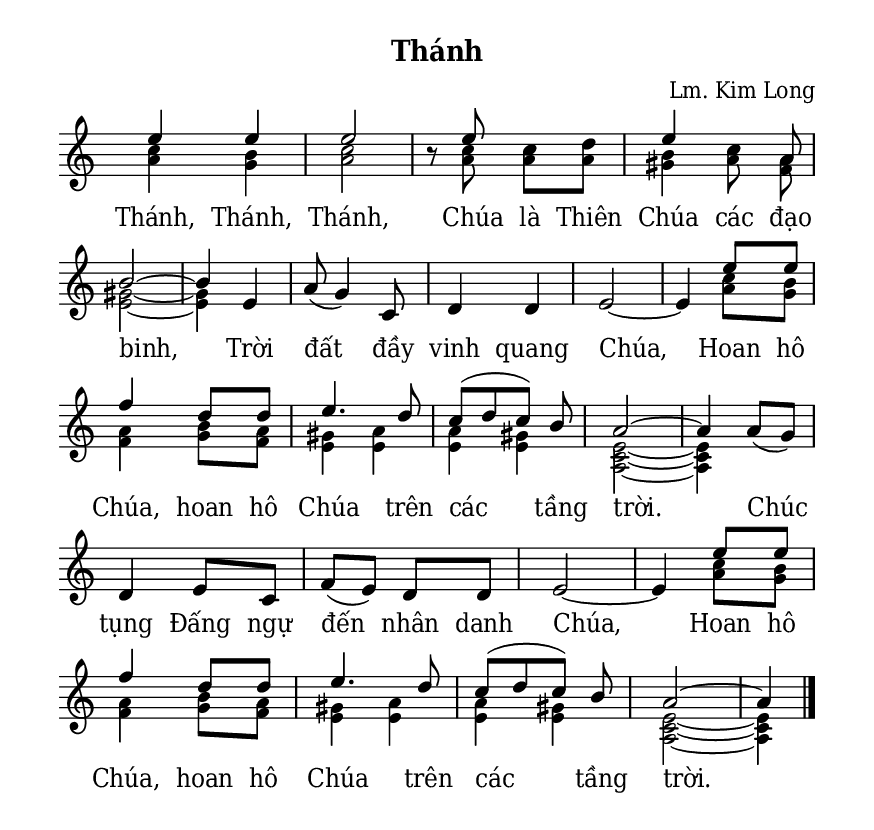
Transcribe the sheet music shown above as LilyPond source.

% Cài đặt chung\
\version "2.22.1"
\include "english.ly"

\header {
  subtitle = \markup { \huge \bold "Thánh" }
  composer = "Lm. Kim Long"
  %arranger = " "
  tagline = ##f
}

% Nhạc phiên khúc
nhacPhienKhucSop = \relative c'' {
  e4 e |
  e2 |
  r8 e c d |
  e4 c8 a |
  b2 ~ |
  b4 e, |
  a8 (g4) c,8 |
  d4 d |
  e2 ~ |
  e4 e'8 e |
  f4 d8 d |
  e4. d8 |
  c ([d c]) b |
  a2 ~ |
  a4 a8 (g) |
  d4 e8 c |
  f (e) d d |
  e2 ~ |
  e4 e'8 e |
  f4 d8 d |
  e4. d8 |
  c ([d c]) b |
  a2 ~ |
  a4 \bar "|."
}

nhacPhienKhucAlto = \relative c'' {
  <c a>4 <b g> |
  <c a>2 |
  r8 <c a> a a |
  <b gs>4 a8 <a f> |
  <gs e>2 ~ |
  <gs e>4 e |
  a8 (g4) c,8 |
  d4 d |
  e2 ~ |
  e4 <c' a>8 <b g> |
  <a f>4 <b g>8 <a f> |
  <gs e>4 <a e> |
  <a e> <gs e> |
  <e c a>2 ~ |
  <e c a>4 a8 (g) |
  d4 e8 c |
  f (e) d d |
  e2 ~ |
  e4 <c' a>8 <b g> |
  <a f>4 <b g>8 <a f> |
  <gs e>4 <a e> |
  <a e> <gs e> |
  <e c a>2 ~ |
  <e c a>4
}

% Lời phiên khúc
loiPhienKhucSop = \lyrics {
  Thánh, Thánh, Thánh,
  Chúa là Thiên Chúa các đạo binh,
  Trời đất đầy vinh quang Chúa,
  Hoan hô Chúa, hoan hô Chúa trên các tầng trời.
  Chúc tụng Đấng ngự đến nhân danh Chúa,
  Hoan hô Chúa, hoan hô Chúa trên các tầng trời.
}

% Dàn trang
\paper {
  #(set-paper-size "a5")
  top-margin = 10\mm
  bottom-margin = 10\mm
  left-margin = 10\mm
  right-margin = 10\mm
  indent = #0
  #(define fonts
	 (make-pango-font-tree "Deja Vu Serif Condensed"
	 		       "Deja Vu Serif Condensed"
			       "Deja Vu Serif Condensed"
			       (/ 20 20)))
  print-page-number = ##f
}

TongNhip = {
  \key c \major \time 2/4
  \set Timing.beamExceptions = #'()
  \set Timing.baseMoment = #(ly:make-moment 1/4)
}

% Đổi kích thước nốt cho bè phụ
notBePhu =
#(define-music-function (font-size music) (number? ly:music?)
   (for-some-music
     (lambda (m)
       (if (music-is-of-type? m 'rhythmic-event)
           (begin
             (set! (ly:music-property m 'tweaks)
                   (cons `(font-size . ,font-size)
                         (ly:music-property m 'tweaks)))
             #t)
           #f))
     music)
   music)

\score {
  \new ChoirStaff <<
    \new Staff \with {
        \consists "Merge_rests_engraver"
        printPartCombineTexts = ##f
      }
      <<
      \new Voice \TongNhip \partCombine 
        \nhacPhienKhucSop
        \notBePhu -1 { \nhacPhienKhucAlto }
      \new NullVoice = beSop \nhacPhienKhucSop
      \new Lyrics \lyricsto beSop \loiPhienKhucSop
      >>
  >>
  \layout {
    \override Staff.TimeSignature.transparent = ##t
    \override Lyrics.LyricSpace.minimum-distance = #1.5
    \override LyricHyphen.minimum-distance = #1.5
    \override Score.BarNumber.break-visibility = ##(#f #f #f)
    \override Score.SpacingSpanner.uniform-stretching = ##t
  } 
}
